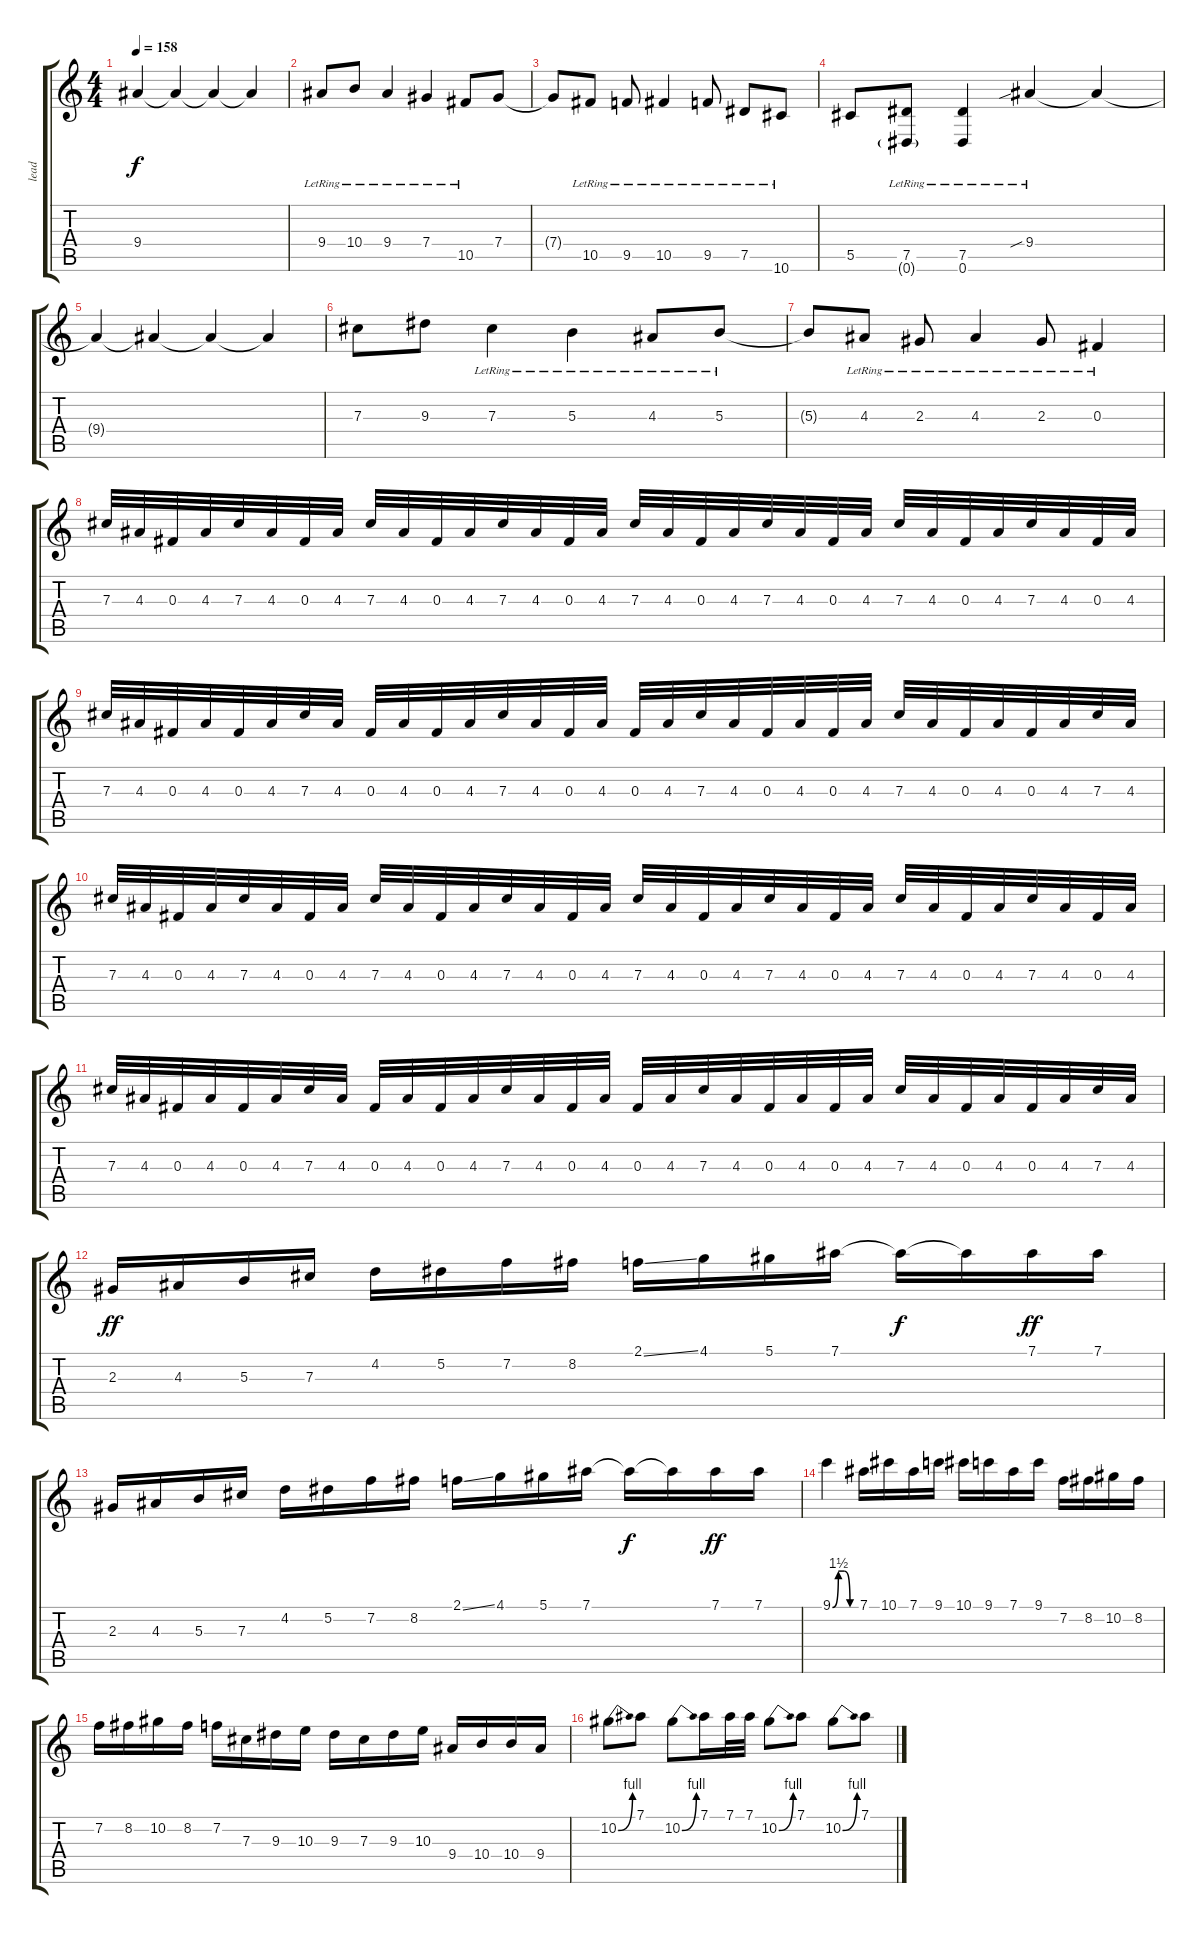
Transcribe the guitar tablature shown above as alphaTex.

\track ("lead" "lead") {instrument distortionguitar}
\staff {score tabs}
\tuning (Eb4 Bb3 Gb3 Db3 Ab2 Eb2) {hide}
\ts (4 4)
\tempo 158
\clef g2
\ks c
9.4{t}.4{dy f} 9.4{t}.4 9.4{t}.4 9.4{t}.4 |
9.4{lr}.8 10.4{lr}.8 9.4{lr}.4 7.4{lr}.4 10.5{lr}.8 7.4.8 |
7.4{t}.8 10.5{lr}.8 9.5{lr}.8 10.5{lr}.4 9.5{lr}.8 7.5{lr}.8 10.6{lr}.8 |
5.5.8 (7.5{lr} 0.6{g}).8 (7.5{lr} 0.6).4 9.4{sib lr}.4 9.4{t}.4 |
9.4{t}.4 9.4{t}.4 9.4{t}.4 9.4{t}.4 |
7.3.8 9.3.8 7.3{lr}.4 5.3{lr}.4 4.3{lr}.8 5.3{lr}.8 |
5.3{t}.8 4.3{lr}.8 2.3{lr}.8 4.3{lr}.4 2.3{lr}.8 0.3{lr}.4 |
7.3.32 4.3.32 0.3.32 4.3.32 7.3.32 4.3.32 0.3.32 4.3.32 7.3.32 4.3.32 0.3.32 4.3.32 7.3.32 4.3.32 0.3.32 4.3.32 7.3.32 4.3.32 0.3.32 4.3.32 7.3.32 4.3.32 0.3.32 4.3.32 7.3.32 4.3.32 0.3.32 4.3.32 7.3.32 4.3.32 0.3.32 4.3.32 |
7.3.32 4.3.32 0.3.32 4.3.32 0.3.32 4.3.32 7.3.32 4.3.32 0.3.32 4.3.32 0.3.32 4.3.32 7.3.32 4.3.32 0.3.32 4.3.32 0.3.32 4.3.32 7.3.32 4.3.32 0.3.32 4.3.32 0.3.32 4.3.32 7.3.32 4.3.32 0.3.32 4.3.32 0.3.32 4.3.32 7.3.32 4.3.32 |
7.3.32 4.3.32 0.3.32 4.3.32 7.3.32 4.3.32 0.3.32 4.3.32 7.3.32 4.3.32 0.3.32 4.3.32 7.3.32 4.3.32 0.3.32 4.3.32 7.3.32 4.3.32 0.3.32 4.3.32 7.3.32 4.3.32 0.3.32 4.3.32 7.3.32 4.3.32 0.3.32 4.3.32 7.3.32 4.3.32 0.3.32 4.3.32 |
7.3.32 4.3.32 0.3.32 4.3.32 0.3.32 4.3.32 7.3.32 4.3.32 0.3.32 4.3.32 0.3.32 4.3.32 7.3.32 4.3.32 0.3.32 4.3.32 0.3.32 4.3.32 7.3.32 4.3.32 0.3.32 4.3.32 0.3.32 4.3.32 7.3.32 4.3.32 0.3.32 4.3.32 0.3.32 4.3.32 7.3.32 4.3.32 |
2.3.16{dy ff} 4.3.16 5.3.16 7.3.16 4.2.16 5.2.16 7.2.16 8.2.16 2.1{ss}.16 4.1.16 5.1.16 7.1.16 7.1{t}.16{dy f} 7.1{t}.16 7.1.16{dy ff} 7.1.16 |
2.3.16 4.3.16 5.3.16 7.3.16 4.2.16 5.2.16 7.2.16 8.2.16 2.1{ss}.16 4.1.16 5.1.16 7.1.16 7.1{t}.16{dy f} 7.1{t}.16 7.1.16{dy ff} 7.1.16 |
9.1{be (custom 0 0 15 6 30 6 45 0 60 0)}.4 7.1.16 10.1.16 7.1.16 9.1.16 10.1.16 9.1.16 7.1.16 9.1.16 7.2.16 8.2.16 10.2.16 8.2.16 |
7.2.16 8.2.16 10.2.16 8.2.16 7.2.16 7.3.16 9.3.16 10.3.16 9.3.16 7.3.16 9.3.16 10.3.16 9.4.16 10.4.16 10.4.16 9.4.16 |
10.2{be (bend 0 0 60 4)}.8 7.1.8 10.2{be (bend 0 0 60 4)}.8 7.1.16 7.1.32 7.1.32 10.2{be (bend 0 0 60 4)}.8 7.1.8 10.2{be (bend 0 0 60 4)}.8 7.1.8
